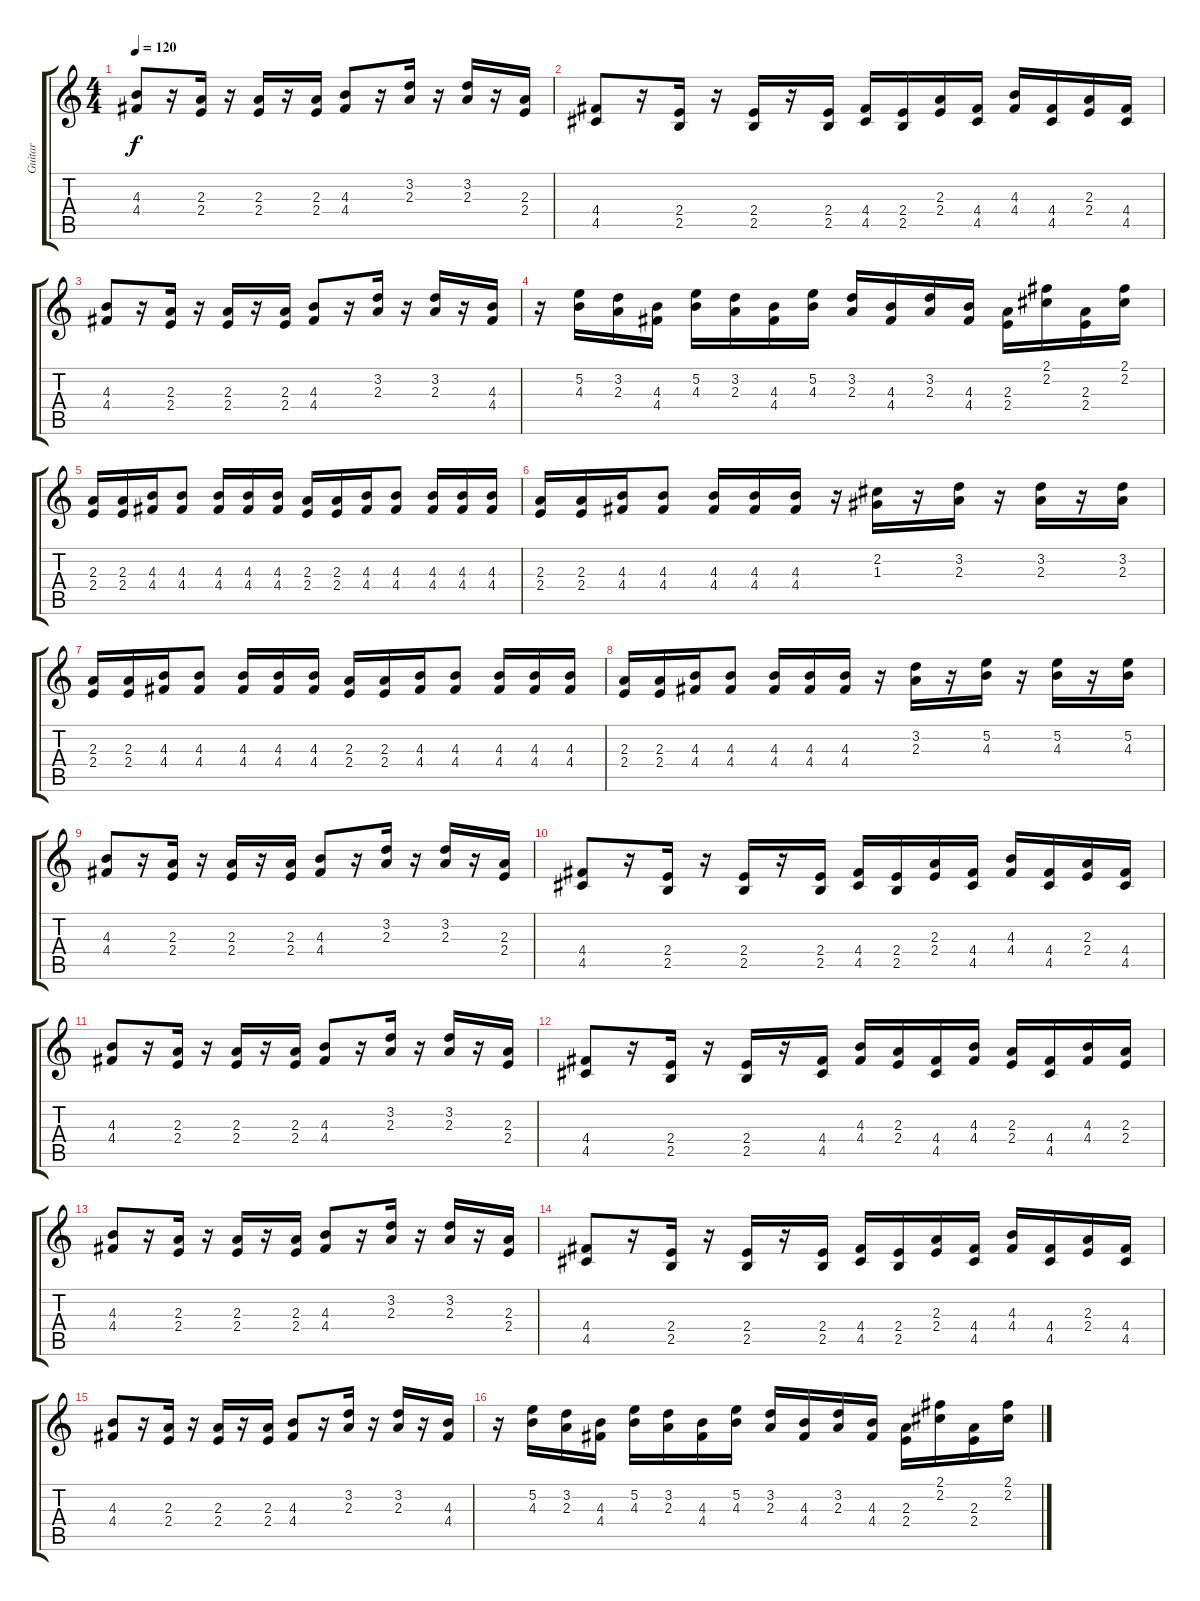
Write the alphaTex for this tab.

\track ("Guitar" "Guitar") {instrument overdrivenguitar}
\staff {score tabs}
\tuning (E4 B3 G3 D3 A2 E2) {hide}
\ts (4 4)
\tempo 120
\clef g2
\ks c
(4.3 4.4).8{dy f} r.16 (2.3 2.4).16 r.16 (2.3 2.4).16 r.16 (2.3 2.4).16 (4.3 4.4).8 r.16 (3.2 2.3).16 r.16 (3.2 2.3).16 r.16 (2.3 2.4).16 |
(4.4 4.5).8 r.16 (2.4 2.5).16 r.16 (2.4 2.5).16 r.16 (2.4 2.5).16 (4.4 4.5).16 (2.4 2.5).16 (2.3 2.4).16 (4.4 4.5).16 (4.3 4.4).16 (4.4 4.5).16 (2.3 2.4).16 (4.4 4.5).16 |
(4.3 4.4).8 r.16 (2.3 2.4).16 r.16 (2.3 2.4).16 r.16 (2.3 2.4).16 (4.3 4.4).8 r.16 (3.2 2.3).16 r.16 (3.2 2.3).16 r.16 (4.3 4.4).16 |
r.16 (5.2 4.3).16 (3.2 2.3).16 (4.3 4.4).16 (5.2 4.3).16 (3.2 2.3).16 (4.3 4.4).16 (5.2 4.3).16 (3.2 2.3).16 (4.3 4.4).16 (3.2 2.3).16 (4.3 4.4).16 (2.3 2.4).16 (2.1 2.2).16 (2.3 2.4).16 (2.1 2.2).16 |
(2.3 2.4).16 (2.3 2.4).16 (4.3 4.4).16 (4.3 4.4).8 (4.3 4.4).16 (4.3 4.4).16 (4.3 4.4).16 (2.3 2.4).16 (2.3 2.4).16 (4.3 4.4).16 (4.3 4.4).8 (4.3 4.4).16 (4.3 4.4).16 (4.3 4.4).16 |
(2.3 2.4).16 (2.3 2.4).16 (4.3 4.4).16 (4.3 4.4).8 (4.3 4.4).16 (4.3 4.4).16 (4.3 4.4).16 r.16 (2.2 1.3).16 r.16 (3.2 2.3).16 r.16 (3.2 2.3).16 r.16 (3.2 2.3).16 |
(2.3 2.4).16 (2.3 2.4).16 (4.3 4.4).16 (4.3 4.4).8 (4.3 4.4).16 (4.3 4.4).16 (4.3 4.4).16 (2.3 2.4).16 (2.3 2.4).16 (4.3 4.4).16 (4.3 4.4).8 (4.3 4.4).16 (4.3 4.4).16 (4.3 4.4).16 |
(2.3 2.4).16 (2.3 2.4).16 (4.3 4.4).16 (4.3 4.4).8 (4.3 4.4).16 (4.3 4.4).16 (4.3 4.4).16 r.16 (3.2 2.3).16 r.16 (5.2 4.3).16 r.16 (5.2 4.3).16 r.16 (5.2 4.3).16 |
(4.3 4.4).8 r.16 (2.3 2.4).16 r.16 (2.3 2.4).16 r.16 (2.3 2.4).16 (4.3 4.4).8 r.16 (3.2 2.3).16 r.16 (3.2 2.3).16 r.16 (2.3 2.4).16 |
(4.4 4.5).8 r.16 (2.4 2.5).16 r.16 (2.4 2.5).16 r.16 (2.4 2.5).16 (4.4 4.5).16 (2.4 2.5).16 (2.3 2.4).16 (4.4 4.5).16 (4.3 4.4).16 (4.4 4.5).16 (2.3 2.4).16 (4.4 4.5).16 |
(4.3 4.4).8 r.16 (2.3 2.4).16 r.16 (2.3 2.4).16 r.16 (2.3 2.4).16 (4.3 4.4).8 r.16 (3.2 2.3).16 r.16 (3.2 2.3).16 r.16 (2.3 2.4).16 |
(4.4 4.5).8 r.16 (2.4 2.5).16 r.16 (2.4 2.5).16 r.16 (4.4 4.5).16 (4.3 4.4).16 (2.3 2.4).16 (4.4 4.5).16 (4.3 4.4).16 (2.3 2.4).16 (4.4 4.5).16 (4.3 4.4).16 (2.3 2.4).16 |
(4.3 4.4).8 r.16 (2.3 2.4).16 r.16 (2.3 2.4).16 r.16 (2.3 2.4).16 (4.3 4.4).8 r.16 (3.2 2.3).16 r.16 (3.2 2.3).16 r.16 (2.3 2.4).16 |
(4.4 4.5).8 r.16 (2.4 2.5).16 r.16 (2.4 2.5).16 r.16 (2.4 2.5).16 (4.4 4.5).16 (2.4 2.5).16 (2.3 2.4).16 (4.4 4.5).16 (4.3 4.4).16 (4.4 4.5).16 (2.3 2.4).16 (4.4 4.5).16 |
(4.3 4.4).8 r.16 (2.3 2.4).16 r.16 (2.3 2.4).16 r.16 (2.3 2.4).16 (4.3 4.4).8 r.16 (3.2 2.3).16 r.16 (3.2 2.3).16 r.16 (4.3 4.4).16 |
r.16 (5.2 4.3).16 (3.2 2.3).16 (4.3 4.4).16 (5.2 4.3).16 (3.2 2.3).16 (4.3 4.4).16 (5.2 4.3).16 (3.2 2.3).16 (4.3 4.4).16 (3.2 2.3).16 (4.3 4.4).16 (2.3 2.4).16 (2.1 2.2).16 (2.3 2.4).16 (2.1 2.2).16
